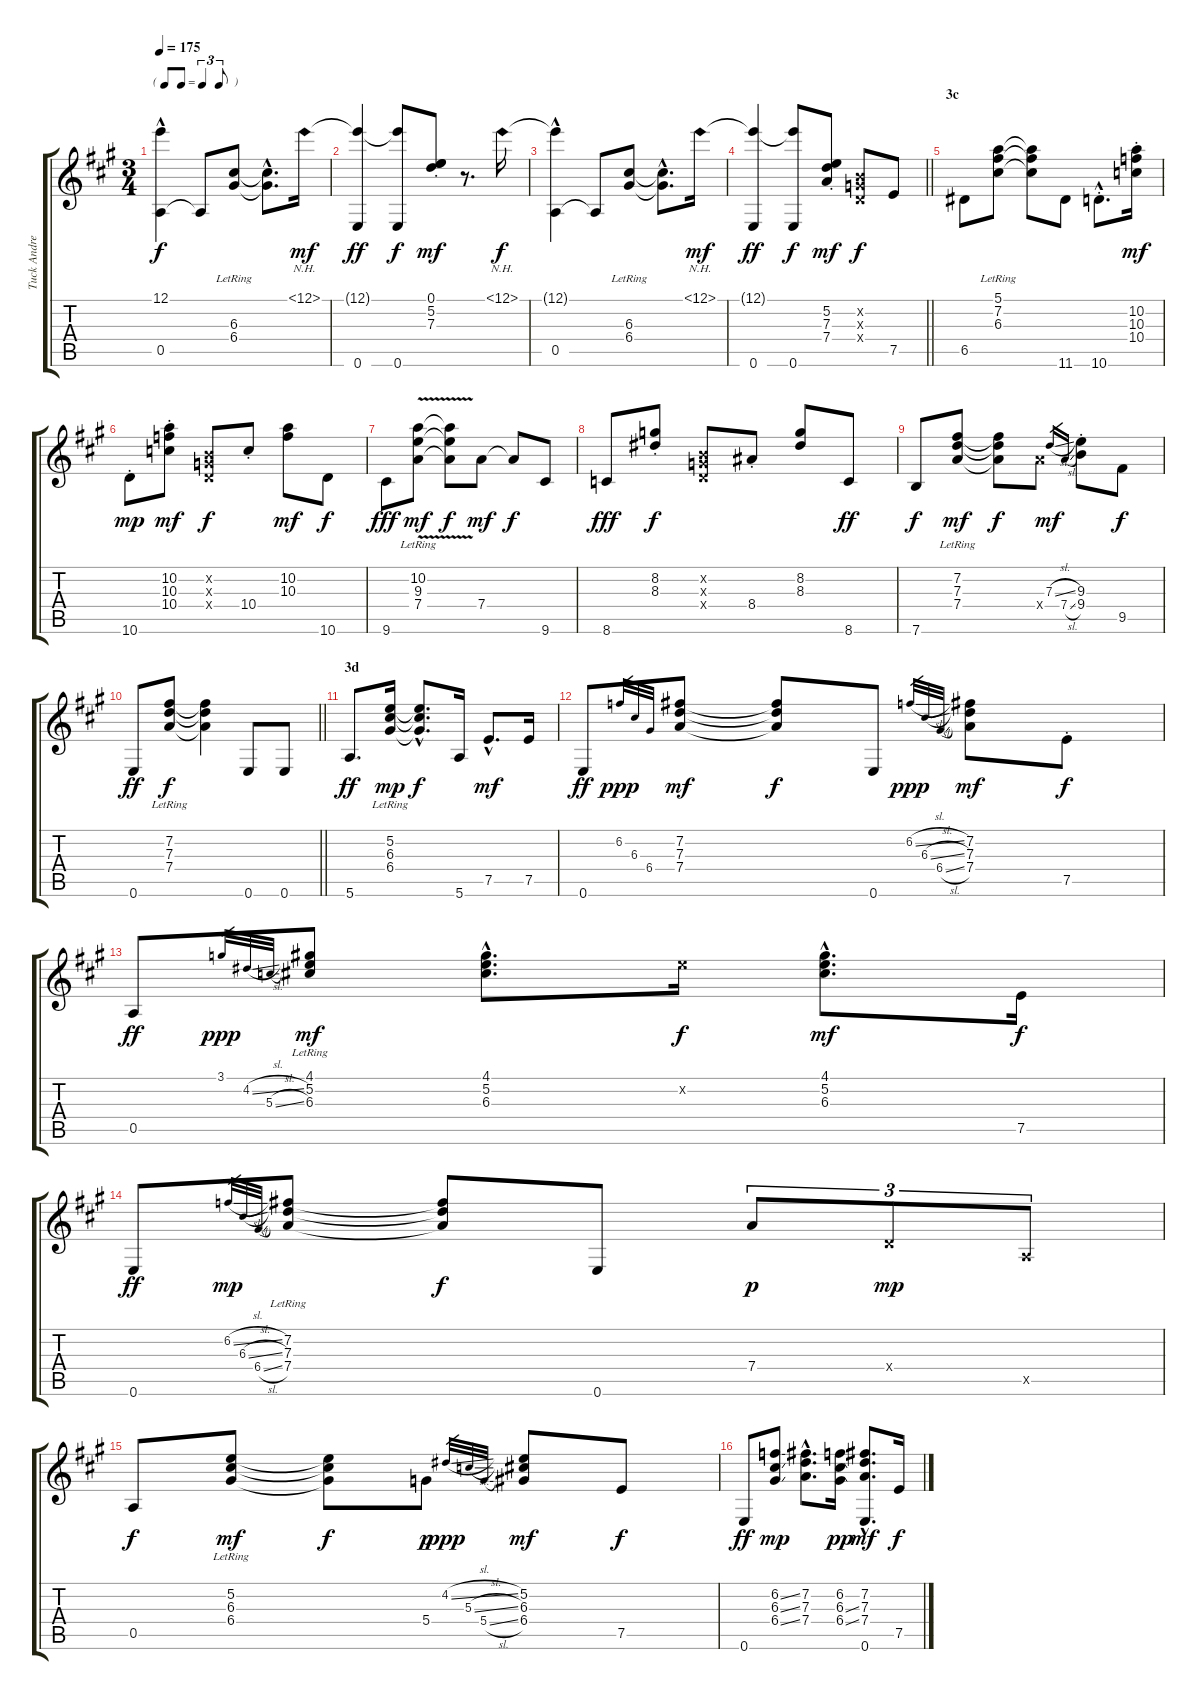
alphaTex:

\track ("Tuck Andress" "Tuck Andre") {instrument electricguitarjazz}
\staff {score tabs}
\tuning (E4 B3 G3 D3 A2 E2) {hide}
\ts (3 4)
\tf triplet8th
\tempo 175
\clef g2
\ks a
(12.1{t} 0.5{hac}).4{dy f} 0.5{t}.8 (6.3{lr} 6.4{lr}).8 (6.3{hac t} 6.4{hac t}).8{d} 12.1{nh}.16{dy mf} |
(12.1{t} 0.6).4{dy ff} (12.1{t} 0.6).8{dy f} (0.1{st} 5.2{st} 7.3{st}).8{dy mf} r.8{d} 12.1{nh}.16{dy f} |
(12.1{t} 0.5{hac}).4 0.5{t}.8 (6.3{lr} 6.4{lr}).8 (6.3{hac t} 6.4{hac t}).8{d} 12.1{nh}.16{dy mf} |
\barLineRight lightlight
(12.1{t} 0.6).4{dy ff} (12.1{t} 0.6).8{dy f} (5.2{st} 7.3{st} 7.4{st}).8{dy mf} (0.2{x} 0.3{x} 0.4{x}).8{dy f} 7.5.8 |
\section ("" "3c")
6.5.8 (5.1{lr} 7.2{lr} 6.3{lr}).8 (5.1{t} 7.2{t} 6.3{t}).8 11.6.8 10.6{hac st}.8{d} (10.2{st} 10.3{st} 10.4{st}).16{dy mf} |
10.6{st}.8{dy mp} (10.2{st} 10.3{st} 10.4{st}).8{dy mf} (0.2{x} 0.3{x} 0.4{x}).8{dy f} 10.4{st}.8 (10.2 10.3).8{dy mf} 10.6.8{dy f} |
9.6.8{dy fff} (10.2{v lr} 9.3{v lr} 7.4{v}).8{dy mf} (10.2{t} 9.3{t} 7.4{t}).8{dy f} 7.4.8{dy mf} 7.4{t}.8{dy f} 9.6.8 |
8.6.8{dy fff} (8.2{st} 8.3{st}).8{dy f} (0.2{x} 0.3{x} 0.4{x}).8 8.4{st}.8 (8.2 8.3).8 8.6.8{dy ff} |
7.6.8{dy f} (7.2{lr} 7.3{lr} 7.4{lr}).8{dy mf} (7.2{t} 7.3{t} 7.4{t}).8{dy f} 7.4{x}.8 7.3{sl}.16{gr dy mf} 7.4{sl}.16{gr} (9.3{st} 9.4{st}).8 9.5.8{dy f} |
\barLineRight lightlight
0.6.8{dy ff} (7.2{lr} 7.3{lr} 7.4{lr}).8{dy f} (7.2{t} 7.3{t} 7.4{t}).4 0.6.8 0.6.8 |
\section ("" "3d")
5.6.8{d dy ff} (5.2{lr} 6.3{lr} 6.4{lr}).16{dy mp} (5.2{hac t} 6.3{hac t} 6.4{hac t}).8{d dy f} 5.6.16 7.5{hac}.8{d dy mf} 7.5.16 |
0.6.8{dy ff} 6.2.32{gr dy ppp} 6.3.32{gr} 6.4.32{gr} (7.2 7.3 7.4).8{dy mf} (7.2{t} 7.3{t} 7.4{t}).8{dy f} 0.6.8 6.2{sl}.32{gr dy ppp} 6.3{sl}.32{gr} 6.4{sl}.32{gr} (7.2 7.3 7.4).8{dy mf} 7.5{st}.8{dy f} |
0.5.8{dy ff} 3.1.32{gr dy ppp} 4.2{sl}.32{gr} 5.3{sl}.32{gr} (4.1{lr} 5.2{lr} 6.3{lr}).8{dy mf} (4.1{hac} 5.2{hac} 6.3{hac}).8{d} 5.2{x}.16{dy f} (4.1{hac} 5.2{hac} 6.3{hac}).8{d dy mf} 7.5.16{dy f} |
0.6.8{dy ff} 6.2{sl}.32{gr dy mp} 6.3{sl}.32{gr} 6.4{sl}.32{gr} (7.2{lr} 7.3{lr} 7.4{lr}).8 (7.2{t} 7.3{t} 7.4{t}).8{dy f} 0.6.8 7.4.8{tu (3 2) dy p} 0.4{x}.8{tu (3 2) dy mp} 0.5{x}.8{tu (3 2)} |
0.5.8{dy f} (5.2{lr} 6.3{lr} 6.4{lr}).8{dy mf} (5.2{t} 6.3{t} 6.4{t}).8{dy f} 5.4.8{dy p} 4.2{sl}.32{gr dy ppp} 5.3{sl}.32{gr} 5.4{sl}.32{gr} (5.2 6.3 6.4).8{dy mf} 7.5.8{dy f} |
0.6.8{dy ff} (6.2{ss} 6.3{ss} 6.4{ss}).8{dy mp} (7.2{hac} 7.3{hac} 7.4{hac}).8{d} (6.2 6.3{ss} 6.4{ss}).16{dy pp} (7.2{hac} 7.3{hac} 7.4{hac} 0.6{hac}).8{d dy mf} 7.5.16{dy f}
